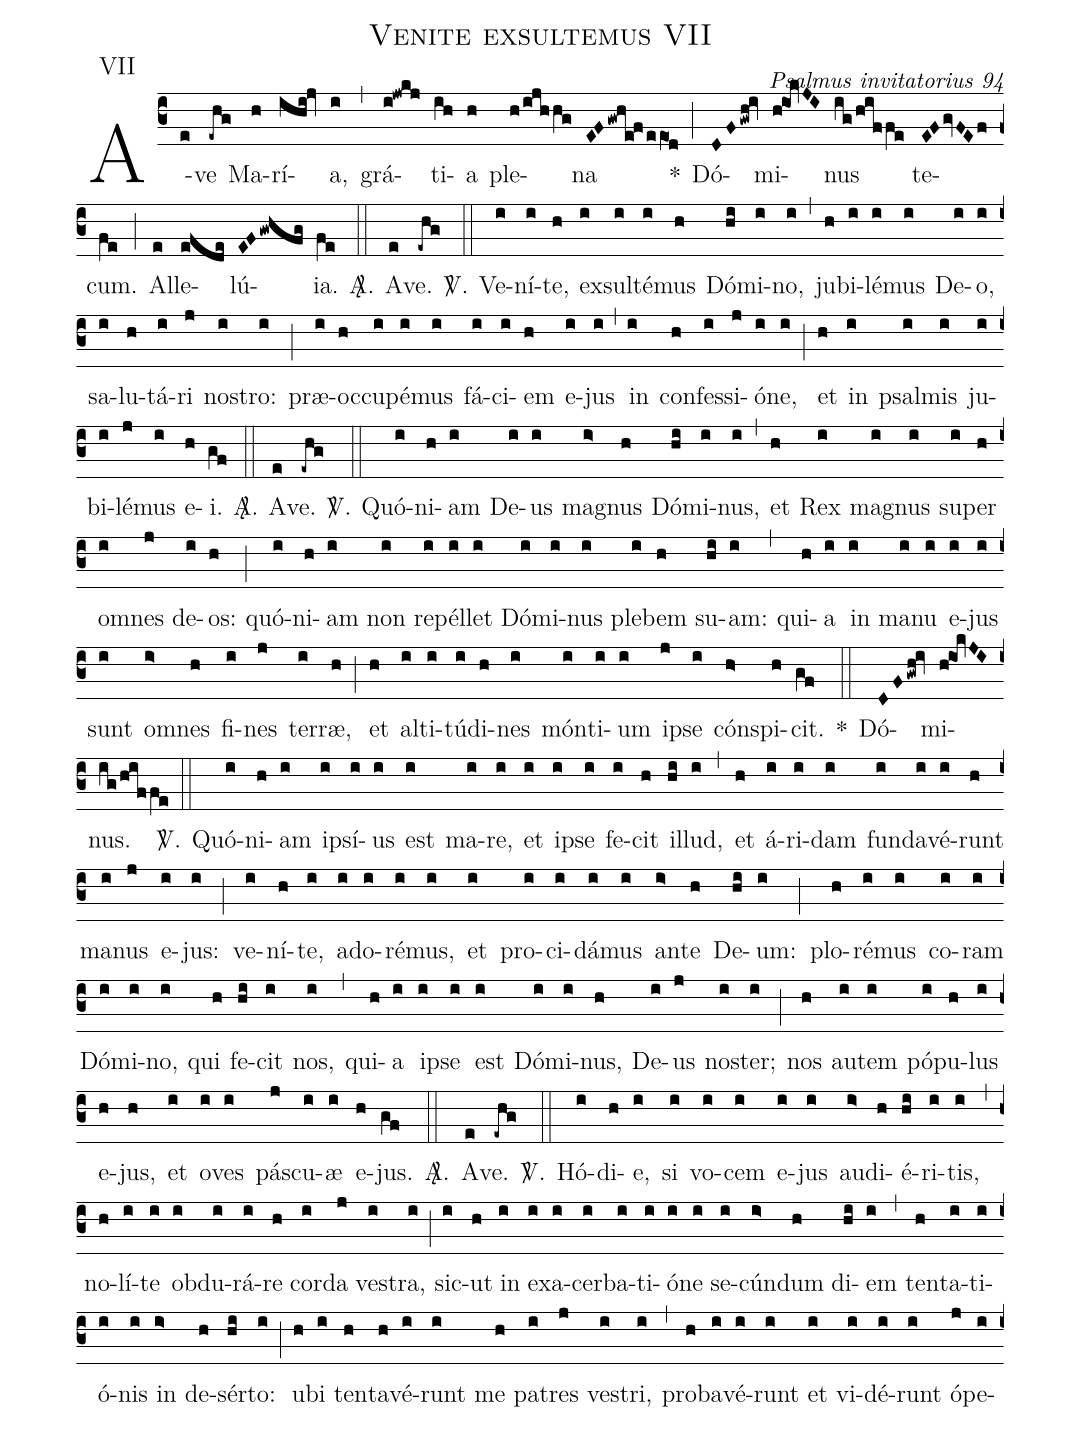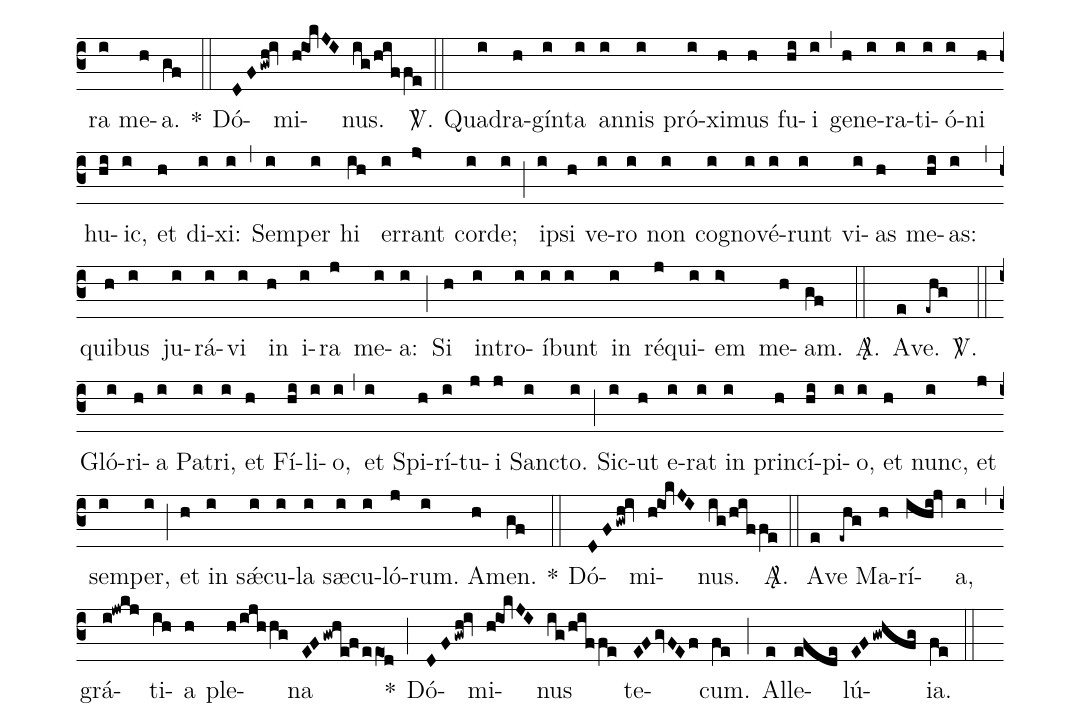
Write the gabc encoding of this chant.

name:Venite exsultemus VII;
office-part:Varia;
annotation:VII;
mode:7;
commentary:Psalmus invitatorius 94;
%%
(c3)
A(e)ve(-ehg) Ma(h)rí(ihi!jv)a,(i) (,)
grá(i!jwkj)ti(ih)a(h) ple(h/ijh/hg)na(EFgwhe!f/eeO1d) *(;)
Dó(DFgwh!iv)mi(hiOkJI)nus(ig/hif/fe) te(EFgvFEf)cum.(fe) (;)
Al(e)le(efde)lú(EFgwhfg)ia.(fe) <sp>A/</sp>.(::)

A(e)ve.(-ehg) <sp>V/</sp>.(::)

Ve(i)ní(i)te,(h) ex(i)sul(i)té(i)mus(h) Dó(hi)mi(i)no,(i) (,)
ju(h)bi(i)lé(i)mus(i) De(i)o,(i) sa(i)lu(h)tá(i)ri(j) nos(i)tro:(i) (;)
præ(i)oc(h)cu(i)pé(i)mus(i) fá(i)ci(i)em(h) e(i)jus(i) (,)
in(i) con(h)fes(i)si(j)ó(i)ne,(i) (;)
et(h) in(i) psal(i)mis(i) ju(i)bi(i)lé(j)mus(i) e(h)i.(gf) <sp>A/</sp>.(::)

A(e)ve.(-ehg) <sp>V/</sp>.(::)

Quó(i)ni(h)am(i) De(i)us(i) mag(i>)nus(h) Dó(hi)mi(i)nus,(i) (,)
et(h) Rex(i) mag(i)nus(i) su(i)per(h) om(i)nes(j) de(i)os:(h) (;)
quó(i)ni(h)am(i) non(i) re(i)pél(i)let(i) Dó(i)mi(i)nus(i) ple(i)bem(h) su(hi)am:(i) (,)
qui(h)a(i) in(i) ma(i)nu(i) e(i)jus(i) sunt(i) om(i>)nes(h) fi(i)nes(j) ter(i)ræ,(h) (;)
et(h) al(i)ti(i)tú(i)di(h)nes(i) món(i)ti(i)um(i) ip(j)se(i) cón(h>)spi(h)cit.(gf) *(::)

Dó(DFgwh!iv)mi(hiOkJI)nus.(ig/hif/fe) <sp>V/</sp>.(::)

Quó(i)ni(h)am(i) ip(i)sí(i)us(i) est(i) ma(i)re,(i)
et(i) ip(i)se(i) fe(i)cit(h) il(hi)lud,(i) (,)
et(h) á(i)ri(i)dam(i) fun(i)da(i)vé(i)runt(h) ma(i)nus(j) e(i)jus:(i) (;)
ve(i)ní(h)te,(i) a(i)do(i)ré(i)mus,(i) et(i) pro(i)ci(i)dá(i)mus(i)
an(i>)te(h) De(hi)um:(i) (;)
plo(h)ré(i)mus(i) co(i)ram(i) Dó(i)mi(i)no,(i) qui(h) fe(hi)cit(i) nos,(i) (,)
qui(h)a(i) ip(i)se(i) est(i) Dó(i)mi(i)nus,(h) De(i)us(j) nos(i)ter;(i) (;)
nos(h) au(i)tem(i) pó(i)pu(h)lus(i) e(h)jus,(h)
et(i) o(i)ves(i) pás(j)cu(i)æ(i) e(h)jus.(gf) <sp>A/</sp>.(::)

A(e)ve.(-ehg) <sp>V/</sp>.(::)

Hó(i)di(h)e,(i) si(i) vo(i)cem(i) e(i)jus(i) au(i>)di(h)é(hi)ri(i)tis,(i) (,)
no(h)lí(i)te(i) ob(i)du(i)rá(i)re(h) cor(i)da(j) ves(i)tra,(i) (;)
sic(i)ut(h) in(i) ex(i)a(i)cer(i)ba(i)ti(i)ó(i)ne(i) se(i)cún(i>)dum(h) di(hi)em(i) (,)
ten(h)ta(i)ti(i)ó(i)nis(i) in(i>) de(h)sér(hi)to:(i) (;)
u(h)bi(i) ten(h)ta(h)vé(i)runt(i) me(h) pat(i)res(j) ves(i)tri,(i) (,)
pro(h)ba(i)vé(i)runt(i) et(i) vi(i)dé(i)runt(i) ó(j)pe(i)ra(i) me(h)a.(gf) *(::)

Dó(DFgwh!iv)mi(hiOkJI)nus.(ig/hif/fe) <sp>V/</sp>.(::)

Quad(i)ra(h)gín(i)ta(i) an(i)nis(i) pró(i)xi(h)mus(h) fu(hi)i(i) (,)
ge(h)ne(i)ra(i)ti(i)ó(i)ni(h) hu(hi)ic,(i) et(h) di(i)xi:(i) (,)
Sem(i)per(i) hi(ih) er(i)rant(j>) cor(i)de;(i) (;)
ip(i)si(h) ve(i)ro(i) non(i) co(i)gno(i)vé(i)runt(i) vi(i)as(h) me(hi)as:(i) (,)
qui(h)bus(i) ju(i)rá(i)vi(i) in(h) i(i)ra(j) me(i)a:(i) (;)
Si(h) in(i)tro(i)í(i)bunt(i) in(i) ré(j)qui(i)em(i>) me(h)am.(gf) <sp>A/</sp>.(::)

A(e)ve.(-ehg) <sp>V/</sp>.(::)

Gló(i)ri(h)a(i) Pat(i)ri,(i) et(h) Fí(hi)li(i)o,(i) (,)
et(i) Spi(h)rí(i)tu(j)i(j) Sanc(i)to.(i) (;)
Sic(i)ut(h) e(i)rat(i) in(i) prin(h)cí(hi)pi(i)o,(i)
et(h) nunc,(i) et(j) sem(i)per,(i) (;)
et(h) in(i) sǽ(i)cu(i)la(i) sæ(i)cu(i)ló(j)rum.(i) A(h)men.(gf) *(::)

Dó(DFgwh!iv)mi(hiOkJI)nus.(ig/hif/fe) <sp>A/</sp>.(::)

A(e)ve(-ehg) Ma(h)rí(ihi!jv)a,(i) (,)
grá(i!jwkj)ti(ih)a(h) ple(h/ijh/hg)na(EFgwhe!f/eeO1d) *(;)
Dó(DFgwh!iv)mi(hiOkJI)nus(ig/hif/fe) te(EFgvFEf)cum.(fe) (;)
Al(e)le(efde)lú(EFgwhfg)ia.(fe) (::)
